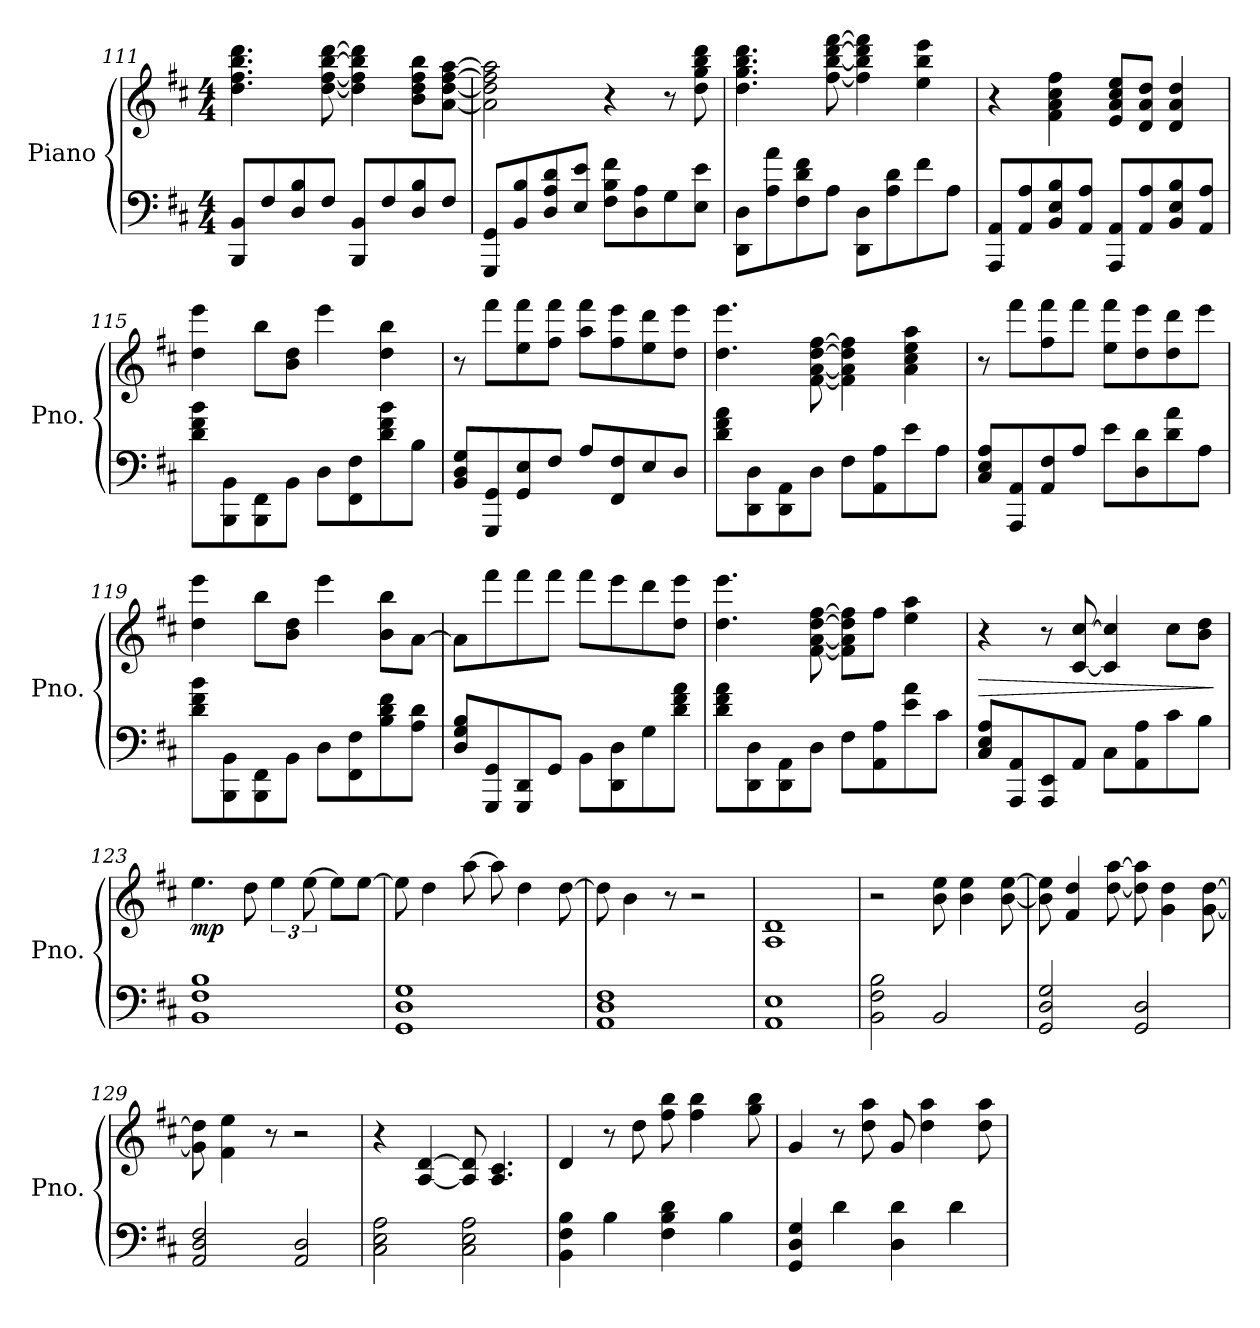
**kern	**kern	**dynam
*part1	*part1	*part1
*staff2	*staff1	*staff1/2
*I"Piano	*	*
*I'Pno.	*	*
*clefF4	*clefG2	*
*k[f#c#]	*k[f#c#]	*
*M4/4	*M4/4	*
=111	=111	=111
8BBB/ 8BB/L	4.dd\ 4.ff#\ 4.bb\ 4.ddd\	.
8F#/	.	.
8D/ 8B/	.	.
8F#/J	[8dd\ [8ff#\ [8bb\ [8ddd\	.
8BBB/ 8BB/L	4dd\] 4ff#\] 4bb\] 4ddd\]	.
8F#/	.	.
8D/ 8B/	8b\ 8dd\ 8ff#\ 8bb\L	.
8F#/J	[8a\ [8dd\ [8ff#\ [8aa\J	.
!!LO:LB:g=z
=112	=112	=112
8GGG/ 8GG/L	2a\] 2dd\] 2ff#\] 2aa\]	.
8BB/ 8B/	.	.
8D/ 8A/ 8d/	.	.
8E/ 8e/J	.	.
8F#\ 8B\ 8f#\L	4r	.
8D\ 8A\	.	.
8G\	8r	.
8E\ 8e\J	8dd\ 8gg\ 8bb\ 8ddd\	.
=113	=113	=113
8DD\ 8D\L	4.dd\ 4.gg\ 4.bb\ 4.ddd\	.
8A\ 8a\	.	.
8F#\ 8d\ 8f#\	.	.
8A\J	[8ff#\ [8bb\ [8ddd\ [8fff#\	.
8DD\ 8D\L	4ff#\] 4bb\] 4ddd\] 4fff#\]	.
8A\ 8d\	.	.
8f#\	4ee\ 4bb\ 4eee\	.
8A\J	.	.
=114	=114	=114
8AAA/ 8AA/L	4r	.
8AA/ 8A/	.	.
8BB/ 8E/ 8B/	4f#\ 4a\ 4cc#\ 4ff#\	.
8AA/ 8A/J	.	.
8AAA/ 8AA/L	8e/ 8a/ 8cc#/ 8ee/L	.
8AA/ 8A/	8d/ 8a/ 8dd/J	.
8BB/ 8E/ 8B/	4d/ 4a/ 4dd/	.
8AA/ 8A/J	.	.
=115	=115	=115
8d\ 8f#\ 8b\L	4dd\ 4eee\	.
8BBB\ 8BB\	.	.
8BBB\ 8FF#\	8bb\L	.
8BB\J	8b\ 8dd\J	.
8D\L	4eee\	.
8FF#\ 8F#\	.	.
8d\ 8f#\ 8b\	4dd\ 4bb\	.
8B\J	.	.
!!LO:LB:g=z
=116	=116	=116
8BB/ 8D/ 8G/L	8r	.
8GGG/ 8GG/	8fff#\L	.
8GG/ 8E/	8ee\ 8fff#\	.
8F#/J	8ff#\ 8fff#\J	.
8A/L	8aa\ 8fff#\L	.
8FF#/ 8F#/	8ff#\ 8eee\	.
8E/	8ee\ 8ddd\	.
8D/J	8dd\ 8eee\J	.
=117	=117	=117
8d\ 8f#\ 8a\L	4.dd\ 4.eee\	.
8DD\ 8D\	.	.
8DD\ 8AA\	.	.
8D\J	[8f#\ [8a\ [8dd\ [8ff#\	.
8F#\L	4f#\] 4a\] 4dd\] 4ff#\]	.
8AA\ 8A\	.	.
8e\	4a\ 4cc#\ 4ee\ 4aa\	.
8A\J	.	.
=118	=118	=118
8C#/ 8E/ 8A/L	8r	.
8AAA/ 8AA/	8fff#\L	.
8AA/ 8F#/	8ff#\ 8fff#\	.
8A/J	8fff#\J	.
8e\L	8ee\ 8fff#\L	.
8D\ 8d\	8dd\ 8eee\	.
8d\ 8a\	8dd\ 8ddd\	.
8A\J	8eee\J	.
=119	=119	=119
8d\ 8f#\ 8b\L	4dd\ 4eee\	.
8BBB\ 8BB\	.	.
8BBB\ 8FF#\	8bb\L	.
8BB\J	8b\ 8dd\J	.
8D\L	4eee\	.
8FF#\ 8F#\	.	.
8B\ 8d\ 8f#\	8b\ 8bb\L	.
8A\ 8d\J	[8a\J	.
!!LO:LB:g=z
=120	=120	=120
8D/ 8G/ 8B/L	8a\L]	.
8GGG/ 8GG/	8fff#\	.
8GGG/ 8DD/	8fff#\	.
8GG/J	8fff#\J	.
8BB\L	8fff#\L	.
8DD\ 8D\	8eee\	.
8G\	8ddd\	.
8d\ 8f#\ 8a\J	8dd\ 8eee\J	.
=121	=121	=121
8d\ 8f#\ 8a\L	4.dd\ 4.eee\	.
8DD\ 8D\	.	.
8DD\ 8AA\	.	.
8D\J	[8f#\ [8a\ [8dd\ [8ff#\	.
8F#\L	8f#\] 8a\] 8dd\] 8ff#\]L	.
8AA\ 8A\	8ff#\J	.
8e\ 8a\	4ee\ 4aa\	.
8c#\J	.	.
=122	=122	=122
!	!	!LO:HP:b
8C#/ 8E/ 8A/L	4r	>
8AAA/ 8AA/	.	.
8AAA/ 8EE/	8r	.
8AA/J	[8c#/ [8cc#/	.
8C#\L	4c#/] 4cc#/]	.
8AA\ 8A\	.	.
8c#\	8cc#\L	.
8B\J	8b\ 8dd\J	.
.	.	]
=123	=123	=123
*	*MM170	*
!	!	!LO:DY:b
1BB 1F# 1B	4.ee\	mp
.	8dd\	.
.	6ee\	.
.	[12ee\	.
.	8ee\L]	.
.	[8ee\J	.
!!LO:LB:g=z
=124	=124	=124
1GG 1D 1G	8ee\]	.
.	4dd\	.
.	[8aa\	.
.	8aa\]	.
.	4dd\	.
.	[8dd\	.
=125	=125	=125
1AA 1D 1F#	8dd\]	.
.	4b\	.
.	8r	.
.	2r	.
=126	=126	=126
1AA 1E	1A 1d	.
=127	=127	=127
2BB\ 2F#\ 2B\	2r	.
2BB/	8b\ 8ee\	.
.	4b\ 4ee\	.
.	[8b\ [8ee\	.
=128	=128	=128
2GG/ 2D/ 2G/	8b\] 8ee\]	.
.	4f#/ 4dd/	.
.	[8dd\ [8aa\	.
2GG/ 2D/	8dd\] 8aa\]	.
.	4g\ 4dd\	.
.	[8g\ [8dd\	.
=129	=129	=129
2AA/ 2D/ 2F#/	8g\] 8dd\]	.
.	4f#\ 4ee\	.
.	8r	.
2AA/ 2D/	2r	.
=130	=130	=130
2C#\ 2E\ 2A\	4r	.
.	[4A/ [4d/	.
2C#\ 2E\ 2A\	8A/] 8d/]	.
.	4.A/ 4.c#/	.
!!LO:LB:g=z
=131	=131	=131
*	*MM175	*
4BB\ 4F#\ 4B\	4d/	.
4B\	8r	.
.	8dd\	.
4F#\ 4B\ 4d\	8ff#\ 8bb\	.
.	4ff#\ 4bb\	.
4B\	.	.
.	8gg\ 8bb\	.
=132	=132	=132
4GG/ 4D/ 4G/	4g/	.
4d\	8r	.
.	8dd\ 8aa\	.
4D\ 4d\	8g/	.
.	4dd\ 4aa\	.
4d\	.	.
.	8dd\ 8aa\	.
=	=	=
*-	*-	*-
